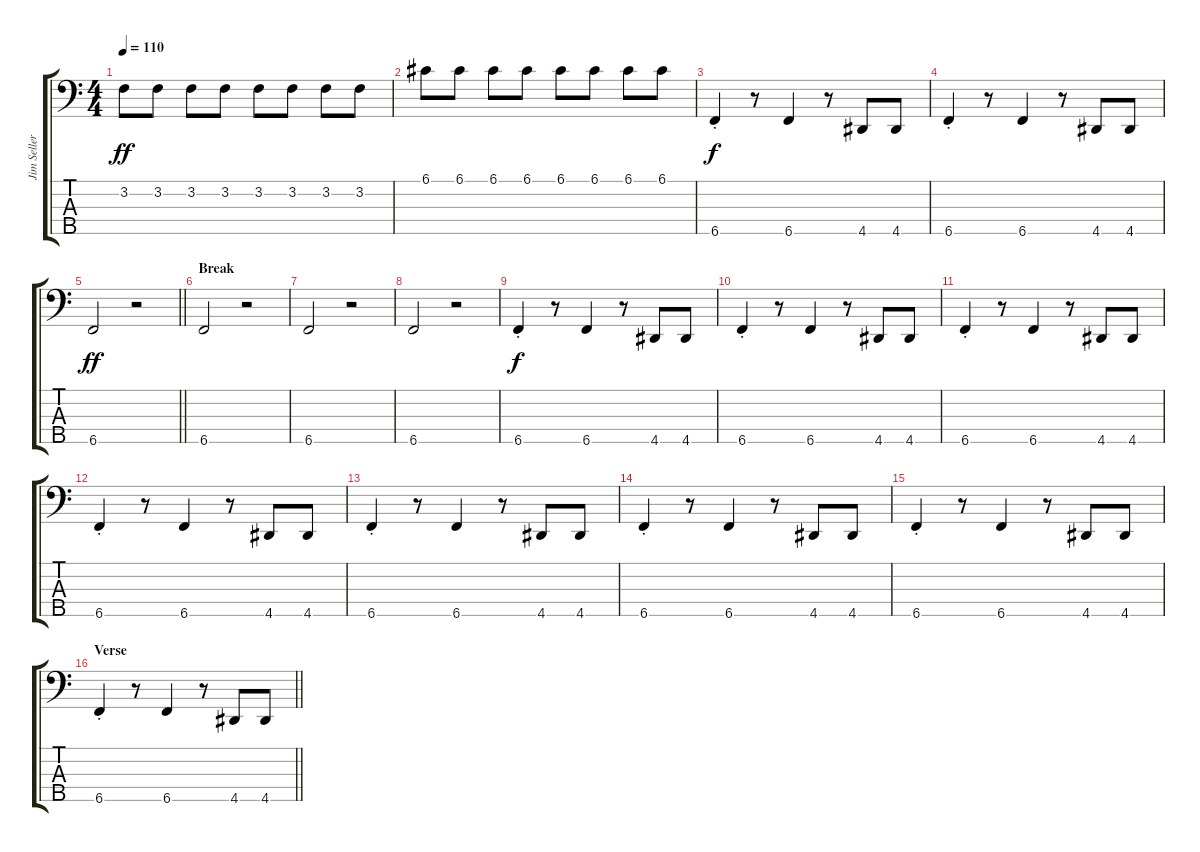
\track ("Jim Sellers" "Jim Seller") {instrument electricbasspick}
\staff {score tabs}
\tuning (G2 D2 A1 E1 B0) {hide}
\ts (4 4)
\tempo 110
\clef f4
\ks c
3.2.8{dy ff} 3.2.8 3.2.8 3.2.8 3.2.8 3.2.8 3.2.8 3.2.8 |
6.1.8 6.1.8 6.1.8 6.1.8 6.1.8 6.1.8 6.1.8 6.1.8 |
6.5{st}.4{dy f} r.8 6.5.4 r.8 4.5.8 4.5.8 |
6.5{st}.4 r.8 6.5.4 r.8 4.5.8 4.5.8 |
\barLineRight lightlight
6.5.2{dy ff} r.2 |
\section ("" "Break")
6.5.2 r.2 |
6.5.2 r.2 |
6.5.2 r.2 |
6.5{st}.4{dy f} r.8 6.5.4 r.8 4.5.8 4.5.8 |
6.5{st}.4 r.8 6.5.4 r.8 4.5.8 4.5.8 |
6.5{st}.4 r.8 6.5.4 r.8 4.5.8 4.5.8 |
6.5{st}.4 r.8 6.5.4 r.8 4.5.8 4.5.8 |
6.5{st}.4 r.8 6.5.4 r.8 4.5.8 4.5.8 |
6.5{st}.4 r.8 6.5.4 r.8 4.5.8 4.5.8 |
6.5{st}.4 r.8 6.5.4 r.8 4.5.8 4.5.8 |
\section ("" "Verse")
\barLineRight lightlight
6.5{st}.4 r.8 6.5.4 r.8 4.5.8 4.5.8
